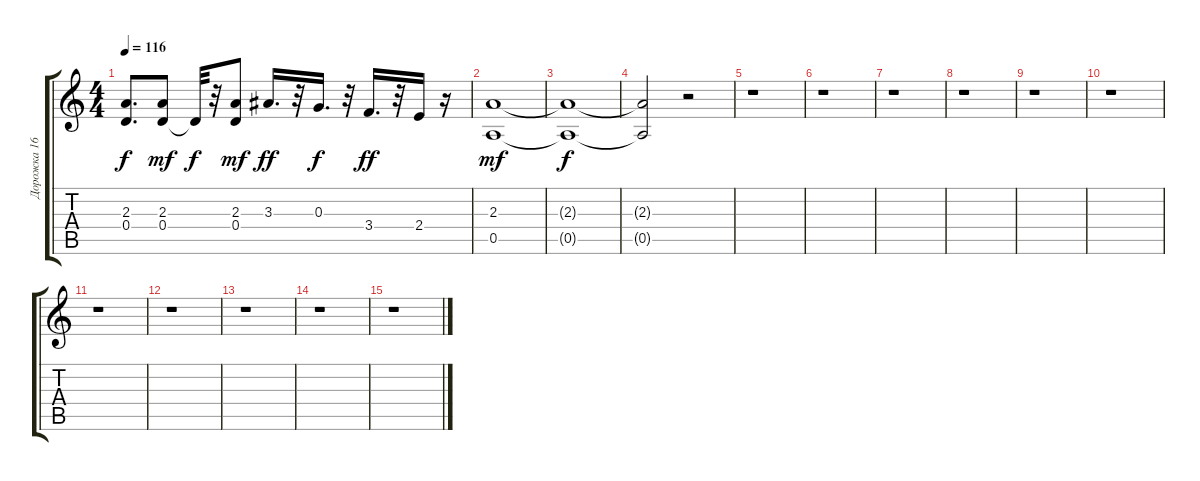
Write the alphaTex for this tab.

\track ("Дорожка 16" "Дорожка 16") {instrument distortionguitar}
\staff {score tabs}
\tuning (E4 B3 G3 D3 A2 E2) {hide}
\ts (4 4)
\tempo 116
\clef g2
\ks c
(2.3 0.4).8{d dy f} (2.3 0.4).8{dy mf} 0.4{t}.32{dy f} r.32 (2.3 0.4).8{dy mf} 3.3.16{d dy ff} r.32 0.3.16{d dy f} r.32 3.4.16{d dy ff} r.32 2.4.16 r.16 |
(2.3 0.5).1{dy mf} |
(2.3{t} 0.5{t}).1{dy f} |
(2.3{t} 0.5{t}).2 r.2 |
r.1 |
r.1 |
r.1 |
r.1 |
r.1 |
r.1 |
r.1 |
r.1 |
r.1 |
r.1 |
r.1
